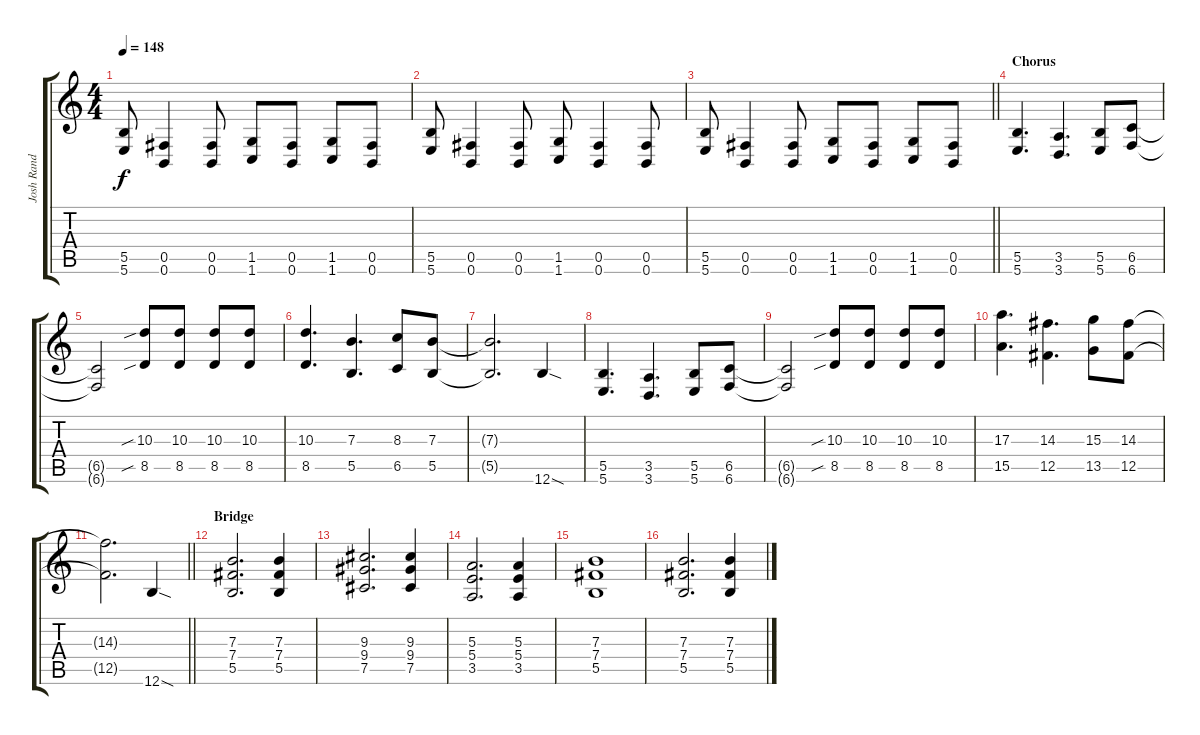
\track ("Josh Rand (Lead Guitar)" "Josh Rand ") {instrument distortionguitar}
\staff {score tabs}
\tuning (Db4 Ab3 E3 B2 Gb2 B1) {hide}
\ts (4 4)
\tempo 148
\clef g2
\ks c
(5.5 5.6).8{dy f} (0.5 0.6).4 (0.5 0.6).8 (1.5 1.6).8 (0.5 0.6).8 (1.5 1.6).8 (0.5 0.6).8 |
(5.5 5.6).8 (0.5 0.6).4 (0.5 0.6).8 (1.5 1.6).8 (0.5 0.6).4 (0.5 0.6).8 |
\barLineRight lightlight
(5.5 5.6).8 (0.5 0.6).4 (0.5 0.6).8 (1.5 1.6).8 (0.5 0.6).8 (1.5 1.6).8 (0.5 0.6).8 |
\section ("" "Chorus")
(5.5 5.6).4{d} (3.5 3.6).4{d} (5.5 5.6).8 (6.5 6.6).8 |
(6.5{t} 6.6{t}).2 (10.3{sib} 8.5{sib}).8 (10.3 8.5).8 (10.3 8.5).8 (10.3 8.5).8 |
(10.3 8.5).4{d} (7.3 5.5).4{d} (8.3 6.5).8 (7.3 5.5).8 |
(7.3{t} 5.5{t}).2{d} 12.6{sod}.4 |
(5.5 5.6).4{d} (3.5 3.6).4{d} (5.5 5.6).8 (6.5 6.6).8 |
(6.5{t} 6.6{t}).2 (10.3{sib} 8.5{sib}).8 (10.3 8.5).8 (10.3 8.5).8 (10.3 8.5).8 |
(17.3 15.5).4{d} (14.3 12.5).4{d} (15.3 13.5).8 (14.3 12.5).8 |
\barLineRight lightlight
(14.3{t} 12.5{t}).2{d} 12.6{sod}.4 |
\section ("" "Bridge")
(7.3 7.4 5.5).2{d} (7.3 7.4 5.5).4 |
(9.3 9.4 7.5).2{d} (9.3 9.4 7.5).4 |
(5.3 5.4 3.5).2{d} (5.3 5.4 3.5).4 |
(7.3 7.4 5.5).1 |
(7.3 7.4 5.5).2{d} (7.3 7.4 5.5).4
